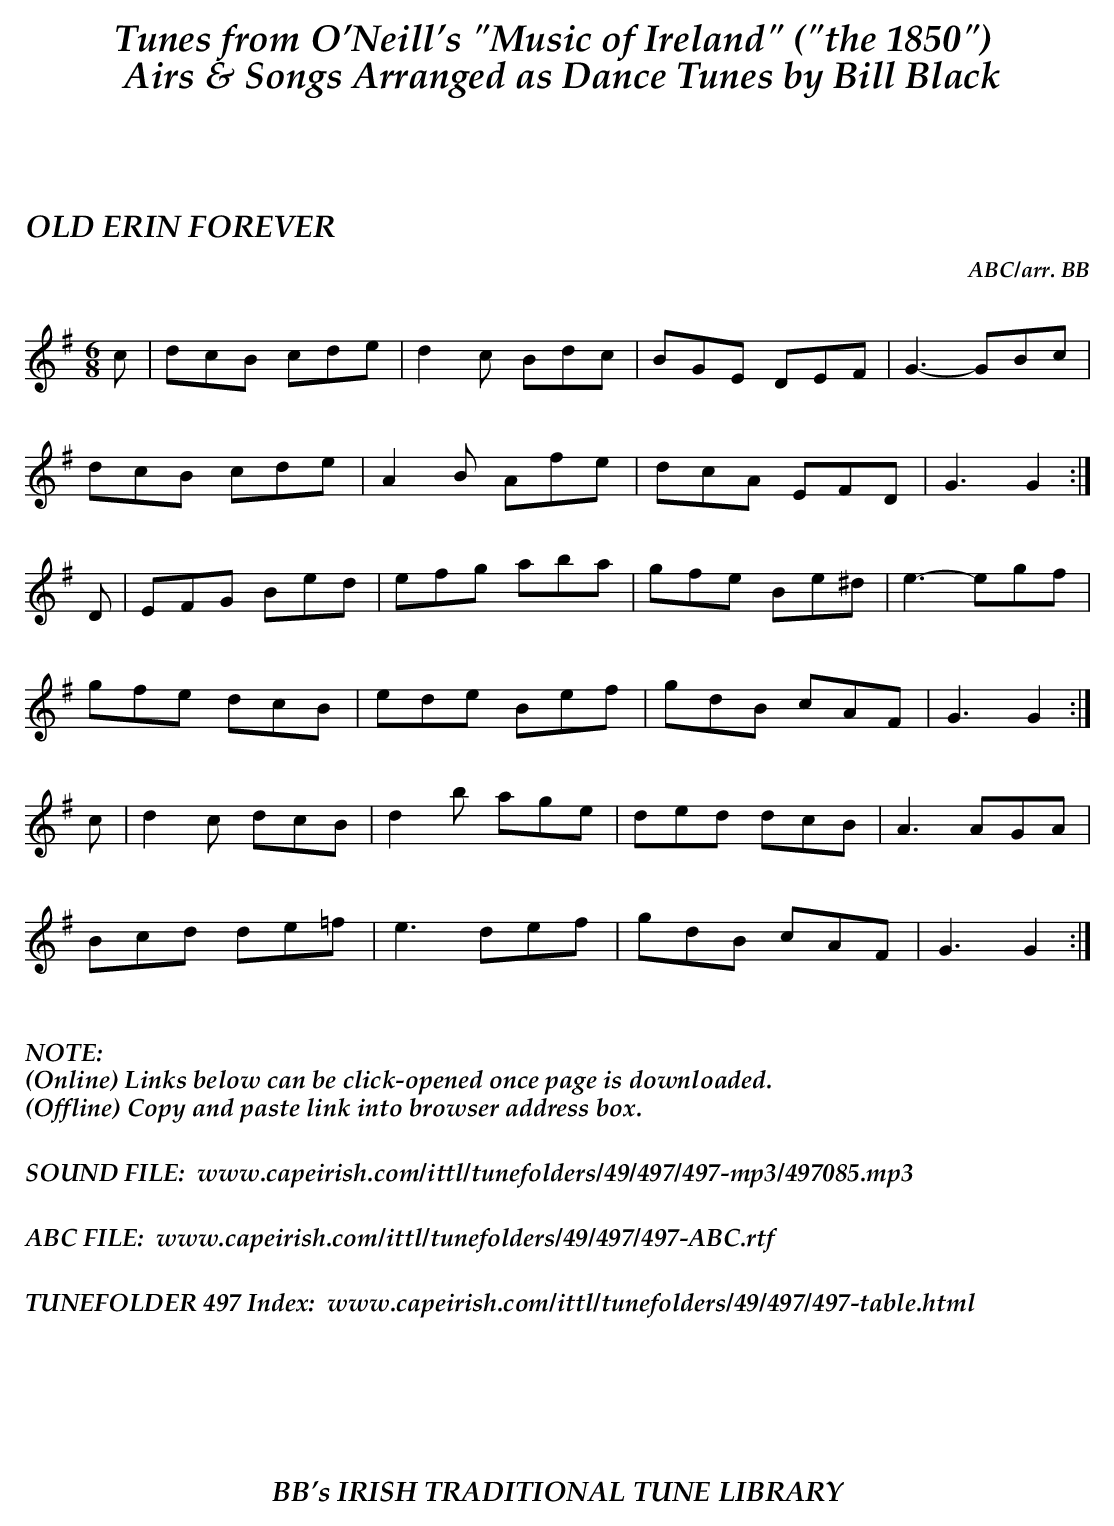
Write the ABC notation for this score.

X:1
T:OLD ERIN FOREVER
C:ABC/arr. BB
M:6/8
L:1/8
K:G
c|dcB cde|d2c Bdc|BGE DEF|G3 -GBc|
dcB cde|A2B Afe|dcA EFD|G3 G2 :|
D|EFG Bed|efg aba|gfe Be^d|e3 -egf|
gfe dcB|ede Bef|gdB cAF|G3 G2 :|
c|d2c dcB|d2b age|ded dcB|A3 AGA|
Bcd de=f|e3 def|gdB cAF|G3 G2:|
%%vskip .3in
%%textoption left
%%textfont "Palatino-BoldItalic" 16
%%begintext
%%NOTE:
(Online) Links below can be click-opened once page is downloaded.
(Offline) Copy and paste link into browser address box.
%%
%%
SOUND FILE:  www.capeirish.com/ittl/tunefolders/49/497/497-mp3/497085.mp3
%%
%%
ABC FILE:  www.capeirish.com/ittl/tunefolders/49/497/497-ABC.rtf
%%
%%
TUNEFOLDER 497 Index:  www.capeirish.com/ittl/tunefolders/49/497/497-table.html
